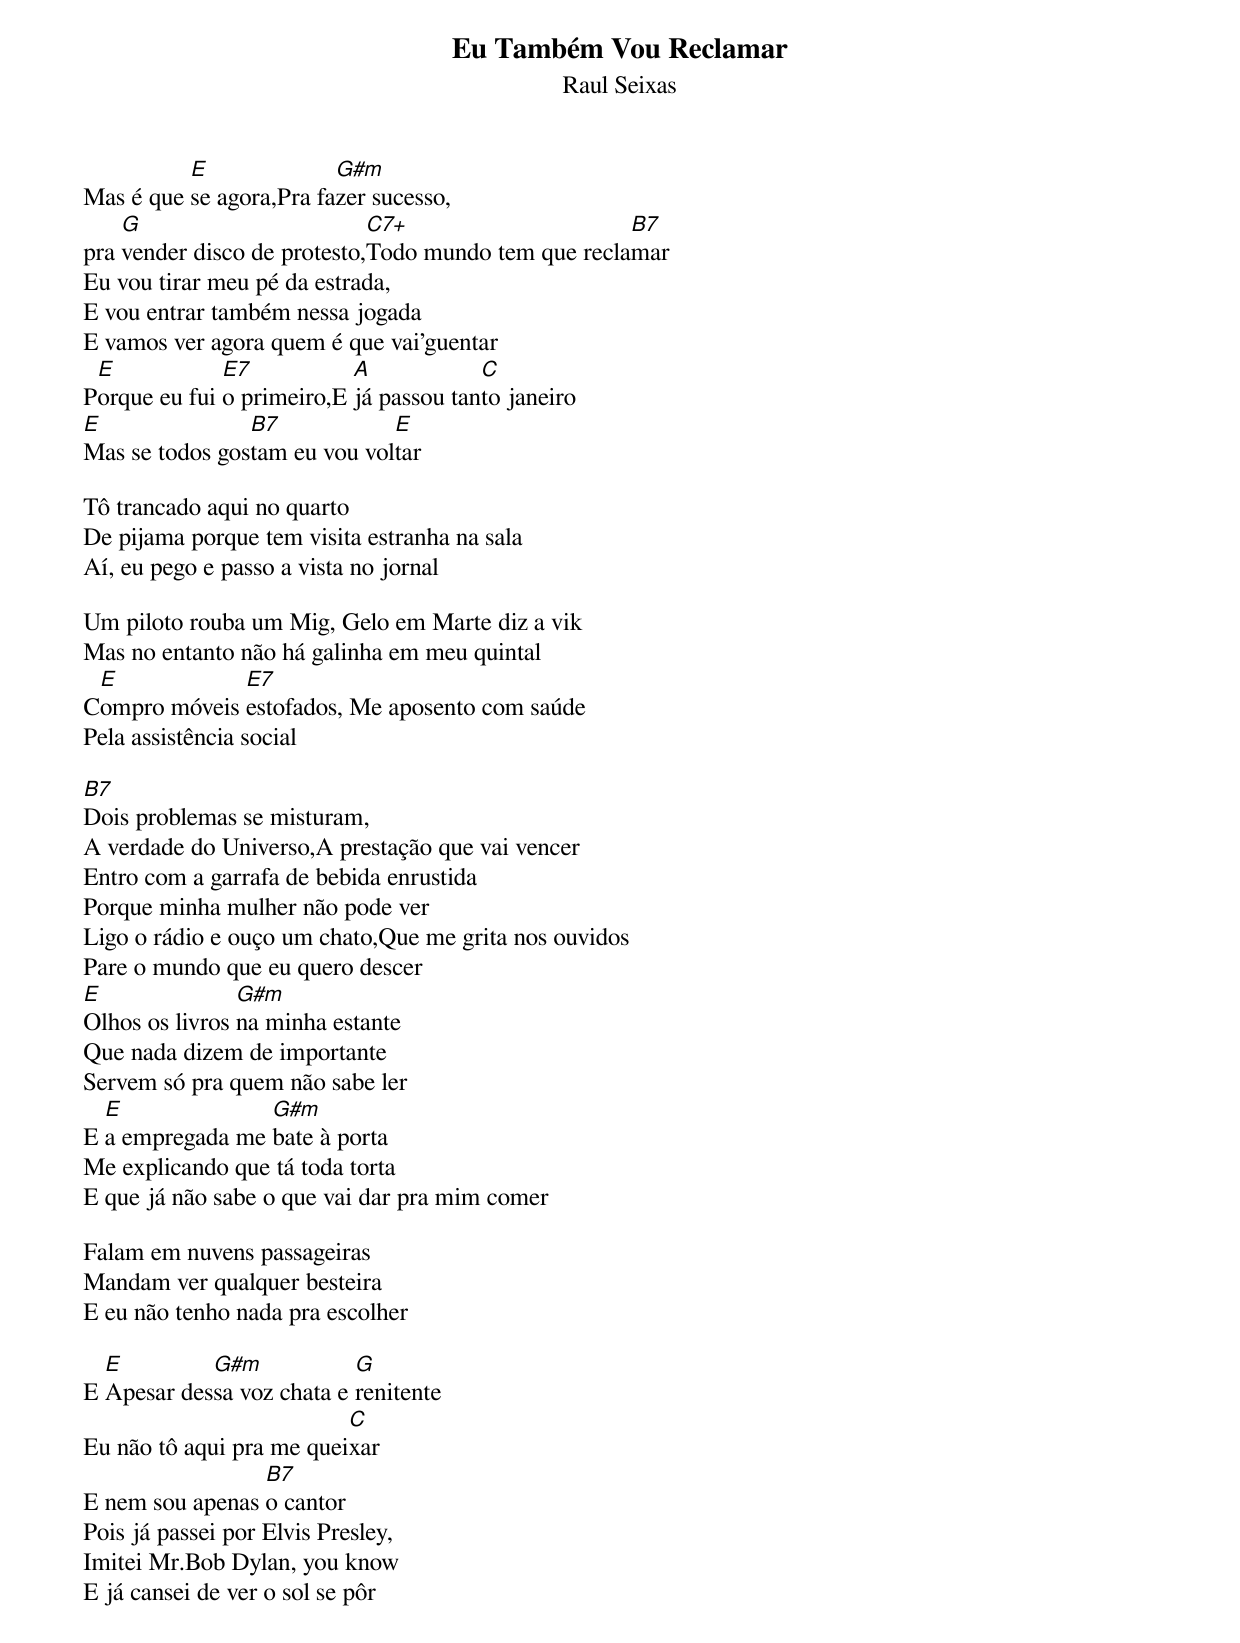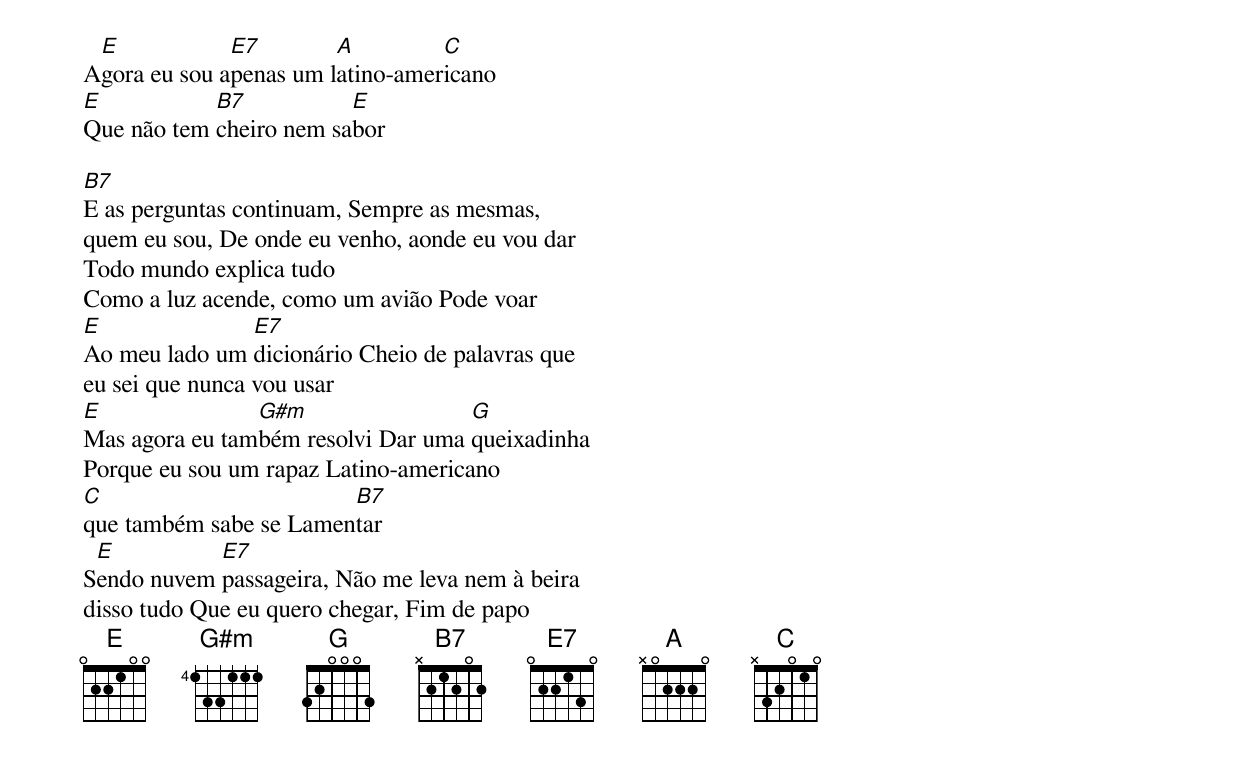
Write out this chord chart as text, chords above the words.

Eu Também Vou Reclamar
Raul Seixas

          E              G#m
Mas é que se agora,Pra fazer sucesso,
    G                        C7+                     B7
pra vender disco de protesto,Todo mundo tem que reclamar
Eu vou tirar meu pé da estrada,
E vou entrar também nessa jogada
E vamos ver agora quem é que vai'guentar
 E            E7           A            C
Porque eu fui o primeiro,E já passou tanto janeiro
E               B7            E
Mas se todos gostam eu vou voltar

Tô trancado aqui no quarto
De pijama porque tem visita estranha na sala
Aí, eu pego e passo a vista no jornal

Um piloto rouba um Mig, Gelo em Marte diz a vik
Mas no entanto não há galinha em meu quintal
 E            E7
Compro móveis estofados, Me aposento com saúde
Pela assistência social

B7
Dois problemas se misturam,
A verdade do Universo,A prestação que vai vencer
Entro com a garrafa de bebida enrustida
Porque minha mulher não pode ver
Ligo o rádio e ouço um chato,Que me grita nos ouvidos
Pare o mundo que eu quero descer
E               G#m
Olhos os livros na minha estante
Que nada dizem de importante
Servem só pra quem não sabe ler
  E              G#m
E a empregada me bate à porta
Me explicando que tá toda torta
E que já não sabe o que vai dar pra mim comer

Falam em nuvens passageiras
Mandam ver qualquer besteira
E eu não tenho nada pra escolher

  E         G#m            G
E Apesar dessa voz chata e renitente
                          C
Eu não tô aqui pra me queixar
                 B7
E nem sou apenas o cantor
Pois já passei por Elvis Presley,
Imitei Mr.Bob Dylan, you know
E já cansei de ver o sol se pôr

 E            E7        A         C
Agora eu sou apenas um latino-americano
E           B7           E
Que não tem cheiro nem sabor

B7
E as perguntas continuam, Sempre as mesmas,
quem eu sou, De onde eu venho, aonde eu vou dar
Todo mundo explica tudo
Como a luz acende, como um avião Pode voar
E              E7
Ao meu lado um dicionário Cheio de palavras que
eu sei que nunca vou usar
E               G#m                 G
Mas agora eu também resolvi Dar uma queixadinha
Porque eu sou um rapaz Latino-americano
C                       B7
que também sabe se Lamentar
 E          E7
Sendo nuvem passageira, Não me leva nem à beira
disso tudo Que eu quero chegar, Fim de papo
